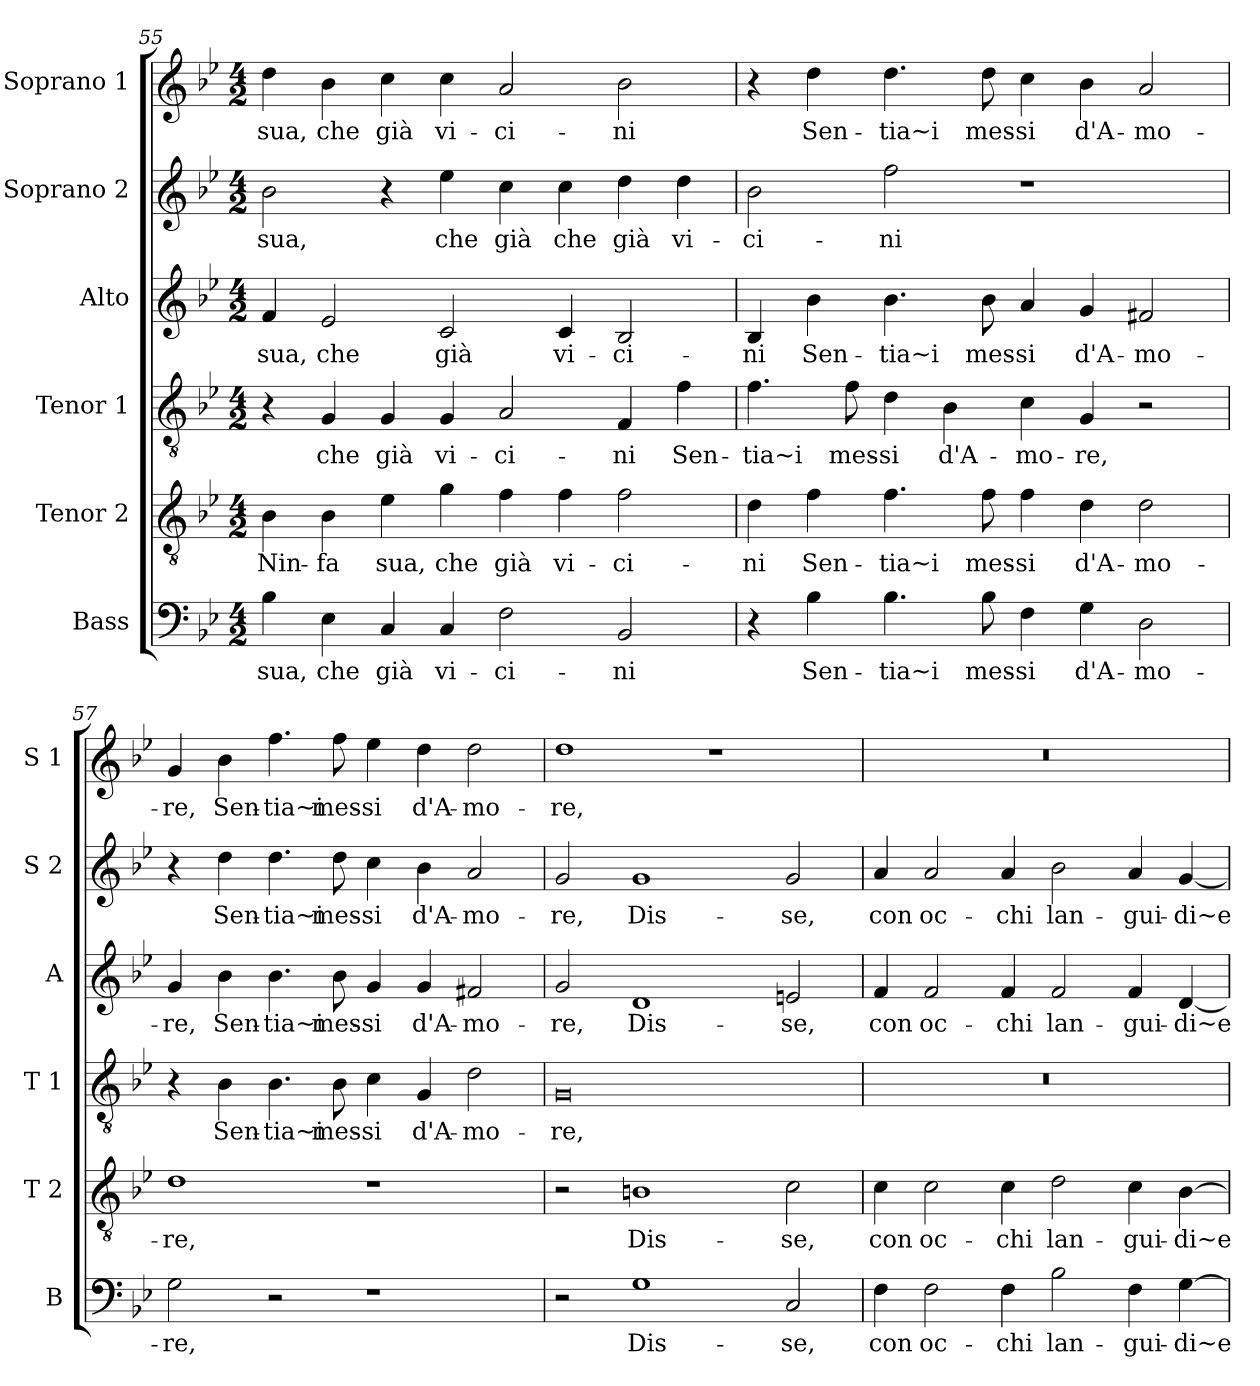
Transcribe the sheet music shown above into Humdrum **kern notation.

**kern	**text	**kern	**text	**kern	**text	**kern	**text	**kern	**text	**kern	**text
*part6	*part6	*part5	*part5	*part4	*part4	*part3	*part3	*part2	*part2	*part1	*part1
*staff6	*staff6	*staff5	*staff5	*staff4	*staff4	*staff3	*staff3	*staff2	*staff2	*staff1	*staff1
*I"Bass	*	*I"Tenor 2	*	*I"Tenor 1	*	*I"Alto	*	*I"Soprano 2	*	*I"Soprano 1	*
*I'B	*	*I'T 2	*	*I'T 1	*	*I'A	*	*I'S 2	*	*I'S 1	*
*clefF4	*	*clefGv2	*	*clefGv2	*	*clefG2	*	*clefG2	*	*clefG2	*
*k[b-e-]	*	*k[b-e-]	*	*k[b-e-]	*	*k[b-e-]	*	*k[b-e-]	*	*k[b-e-]	*
*B-:	*	*B-:	*	*B-:	*	*B-:	*	*B-:	*	*B-:	*
*M4/2	*	*M4/2	*	*M4/2	*	*M4/2	*	*M4/2	*	*M4/2	*
=55	=55	=55	=55	=55	=55	=55	=55	=55	=55	=55	=55
!	!LO:LY:b	!	!LO:LY:b	!	!	!	!LO:LY:b	!	!LO:LY:b	!	!LO:LY:b
4B-\	sua,	4B-\	Nin-	4r	.	4f/	sua,	2b-\	sua,	4dd\	sua,
!	!LO:LY:b	!	!LO:LY:b	!	!LO:LY:b	!	!LO:LY:b	!	!	!	!LO:LY:b
4E-\	che	4B-\	-fa	4G/	che	2e-/	che	.	.	4b-\	che
!	!LO:LY:b	!	!LO:LY:b	!	!LO:LY:b	!	!	!	!	!	!LO:LY:b
4C/	già	4e-\	sua,	4G/	già	.	.	4r	.	4cc\	già
!	!LO:LY:b	!	!LO:LY:b	!	!LO:LY:b	!	!LO:LY:b	!	!LO:LY:b	!	!LO:LY:b
4C/	vi-	4g\	che	4G/	vi-	2c/	già	4ee-\	che	4cc\	vi-
!	!LO:LY:b	!	!LO:LY:b	!	!LO:LY:b	!	!	!	!LO:LY:b	!	!LO:LY:b
2F\	-ci-	4f\	già	2A/	-ci-	.	.	4cc\	già	2a/	-ci-
!	!	!	!LO:LY:b	!	!	!	!LO:LY:b	!	!LO:LY:b	!	!
.	.	4f\	vi-	.	.	4c/	vi-	4cc\	che	.	.
!	!LO:LY:b	!	!LO:LY:b	!	!LO:LY:b	!	!LO:LY:b	!	!LO:LY:b	!	!LO:LY:b
2BB-/	-ni	2f\	-ci-	4F/	-ni	2B-/	-ci-	4dd\	già	2b-\	-ni
!	!	!	!	!	!LO:LY:b	!	!	!	!LO:LY:b	!	!
.	.	.	.	4f\	Sen-	.	.	4dd\	vi-	.	.
=56	=56	=56	=56	=56	=56	=56	=56	=56	=56	=56	=56
!	!	!	!LO:LY:b	!	!LO:LY:b	!	!LO:LY:b	!	!LO:LY:b	!	!
4r	.	4d\	-ni	4.f\	-tia~i	4B-/	-ni	2b-\	-ci-	4r	.
!	!LO:LY:b	!	!LO:LY:b	!	!	!	!LO:LY:b	!	!	!	!LO:LY:b
4B-\	Sen-	4f\	Sen-	.	.	4b-\	Sen-	.	.	4dd\	Sen-
!	!	!	!	!	!LO:LY:b	!	!	!	!	!	!
.	.	.	.	8f\	mes-	.	.	.	.	.	.
!	!LO:LY:b	!	!LO:LY:b	!	!LO:LY:b	!	!LO:LY:b	!	!LO:LY:b	!	!LO:LY:b
4.B-\	-tia~i	4.f\	-tia~i	4d\	-si	4.b-\	-tia~i	2ff\	-ni	4.dd\	-tia~i
!	!	!	!	!	!LO:LY:b	!	!	!	!	!	!
.	.	.	.	4B-\	d'A-	.	.	.	.	.	.
!	!LO:LY:b	!	!LO:LY:b	!	!	!	!LO:LY:b	!	!	!	!LO:LY:b
8B-\	mes-	8f\	mes-	.	.	8b-\	mes-	.	.	8dd\	mes-
!	!LO:LY:b	!	!LO:LY:b	!	!LO:LY:b	!	!LO:LY:b	!	!	!	!LO:LY:b
4F\	-si	4f\	-si	4c\	-mo-	4a/	-si	1r	.	4cc\	-si
!	!LO:LY:b	!	!LO:LY:b	!	!LO:LY:b	!	!LO:LY:b	!	!	!	!LO:LY:b
4G\	d'A-	4d\	d'A-	4G/	-re,	4g/	d'A-	.	.	4b-\	d'A-
!	!LO:LY:b	!	!LO:LY:b	!	!	!	!LO:LY:b	!	!	!	!LO:LY:b
2D\	-mo-	2d\	-mo-	2r	.	2f#X/	-mo-	.	.	2a/	-mo-
=57	=57	=57	=57	=57	=57	=57	=57	=57	=57	=57	=57
!	!LO:LY:b	!	!LO:LY:b	!	!	!	!LO:LY:b	!	!	!	!LO:LY:b
2G\	-re,	1d	-re,	4r	.	4g/	-re,	4r	.	4g/	-re,
!	!	!	!	!	!LO:LY:b	!	!LO:LY:b	!	!LO:LY:b	!	!LO:LY:b
.	.	.	.	4B-\	Sen-	4b-\	Sen-	4dd\	Sen-	4b-\	Sen-
!	!	!	!	!	!LO:LY:b	!	!LO:LY:b	!	!LO:LY:b	!	!LO:LY:b
2r	.	.	.	4.B-\	-tia~i	4.b-\	-tia~i	4.dd\	-tia~i	4.ff\	-tia~i
!	!	!	!	!	!LO:LY:b	!	!LO:LY:b	!	!LO:LY:b	!	!LO:LY:b
.	.	.	.	8B-\	mes-	8b-\	mes-	8dd\	mes-	8ff\	mes-
!	!	!	!	!	!LO:LY:b	!	!LO:LY:b	!	!LO:LY:b	!	!LO:LY:b
1r	.	1r	.	4c\	-si	4g/	-si	4cc\	-si	4ee-\	-si
!	!	!	!	!	!LO:LY:b	!	!LO:LY:b	!	!LO:LY:b	!	!LO:LY:b
.	.	.	.	4G/	d'A-	4g/	d'A-	4b-\	d'A-	4dd\	d'A-
!	!	!	!	!	!LO:LY:b	!	!LO:LY:b	!	!LO:LY:b	!	!LO:LY:b
.	.	.	.	2d\	-mo-	2f#X/	-mo-	2a/	-mo-	2dd\	-mo-
!!LO:LB:g=z
=58	=58	=58	=58	=58	=58	=58	=58	=58	=58	=58	=58
!	!	!	!	!	!LO:LY:b	!	!LO:LY:b	!	!LO:LY:b	!	!LO:LY:b
2r	.	2r	.	0G	-re,	2g/	-re,	2g/	-re,	1dd	-re,
!	!LO:LY:b	!	!LO:LY:b	!	!	!	!LO:LY:b	!	!LO:LY:b	!	!
1G	Dis-	1Bn	Dis-	.	.	1d	Dis-	1g	Dis-	.	.
.	.	.	.	.	.	.	.	.	.	1r	.
!	!LO:LY:b	!	!LO:LY:b	!	!	!	!LO:LY:b	!	!LO:LY:b	!	!
2C/	-se,	2c\	-se,	.	.	2en/	-se,	2g/	-se,	.	.
=59	=59	=59	=59	=59	=59	=59	=59	=59	=59	=59	=59
!	!LO:LY:b	!	!LO:LY:b	!	!	!	!LO:LY:b	!	!LO:LY:b	!	!
4F\	con	4c\	con	0r	.	4f/	con	4a/	con	0r	.
!	!LO:LY:b	!	!LO:LY:b	!	!	!	!LO:LY:b	!	!LO:LY:b	!	!
2F\	oc-	2c\	oc-	.	.	2f/	oc-	2a/	oc-	.	.
!	!LO:LY:b	!	!LO:LY:b	!	!	!	!LO:LY:b	!	!LO:LY:b	!	!
4F\	-chi	4c\	-chi	.	.	4f/	-chi	4a/	-chi	.	.
!	!LO:LY:b	!	!LO:LY:b	!	!	!	!LO:LY:b	!	!LO:LY:b	!	!
2B-\	lan-	2d\	lan-	.	.	2f/	lan-	2b-\	lan-	.	.
!	!LO:LY:b	!	!LO:LY:b	!	!	!	!LO:LY:b	!	!LO:LY:b	!	!
4F\	-gui-	4c\	-gui-	.	.	4f/	-gui-	4a/	-gui-	.	.
!	!LO:LY:b	!	!LO:LY:b	!	!	!	!LO:LY:b	!	!LO:LY:b	!	!
[4G\	-di~e	[4B-\	-di~e	.	.	[4d/	-di~e	[4g/	-di~e	.	.
=	=	=	=	=	=	=	=	=	=	=	=
*-	*-	*-	*-	*-	*-	*-	*-	*-	*-	*-	*-
